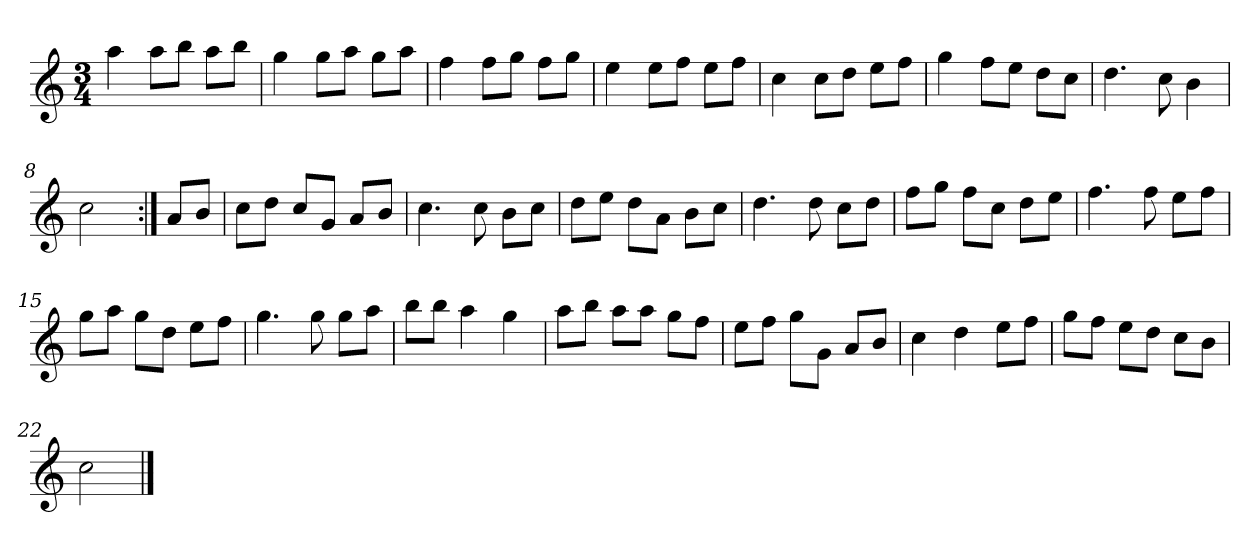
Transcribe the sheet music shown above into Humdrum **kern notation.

**kern
*part1
*staff1
*clefG2
*k[]
*C:
*M3/4
*MM120
=1
4aa
8aa\L
8bb\J
8aa\L
8bb\J
=2
4gg
8gg\L
8aa\J
8gg\L
8aa\J
=3
4ff
8ff\L
8gg\J
8ff\L
8gg\J
=4
4ee
8ee\L
8ff\J
8ee\L
8ff\J
=5
4cc
8cc\L
8dd\J
8ee\L
8ff\J
=6
4gg
8ff\L
8ee\J
8dd\L
8cc\J
=7
4.dd
8cc
4b
=8
2cc
=:|!
8a/L
8b/J
=9
8cc\L
8dd\J
8cc/L
8g/J
8a/L
8b/J
=10
4.cc
8cc
8b\L
8cc\J
=11
8dd\L
8ee\J
8dd\L
8a\J
8b\L
8cc\J
=12
4.dd
8dd
8cc\L
8dd\J
=13
8ff\L
8gg\J
8ff\L
8cc\J
8dd\L
8ee\J
=14
4.ff
8ff
8ee\L
8ff\J
=15
8gg\L
8aa\J
8gg\L
8dd\J
8ee\L
8ff\J
=16
4.gg
8gg
8gg\L
8aa\J
=17
8bb\L
8bb\J
4aa
4gg
=18
8aa\L
8bb\J
8aa\L
8aa\J
8gg\L
8ff\J
=19
8ee\L
8ff\J
8gg\L
8g\J
8a/L
8b/J
=20
4cc
4dd
8ee\L
8ff\J
=21
8gg\L
8ff\J
8ee\L
8dd\J
8cc\L
8b\J
=22
2cc
==
*-
